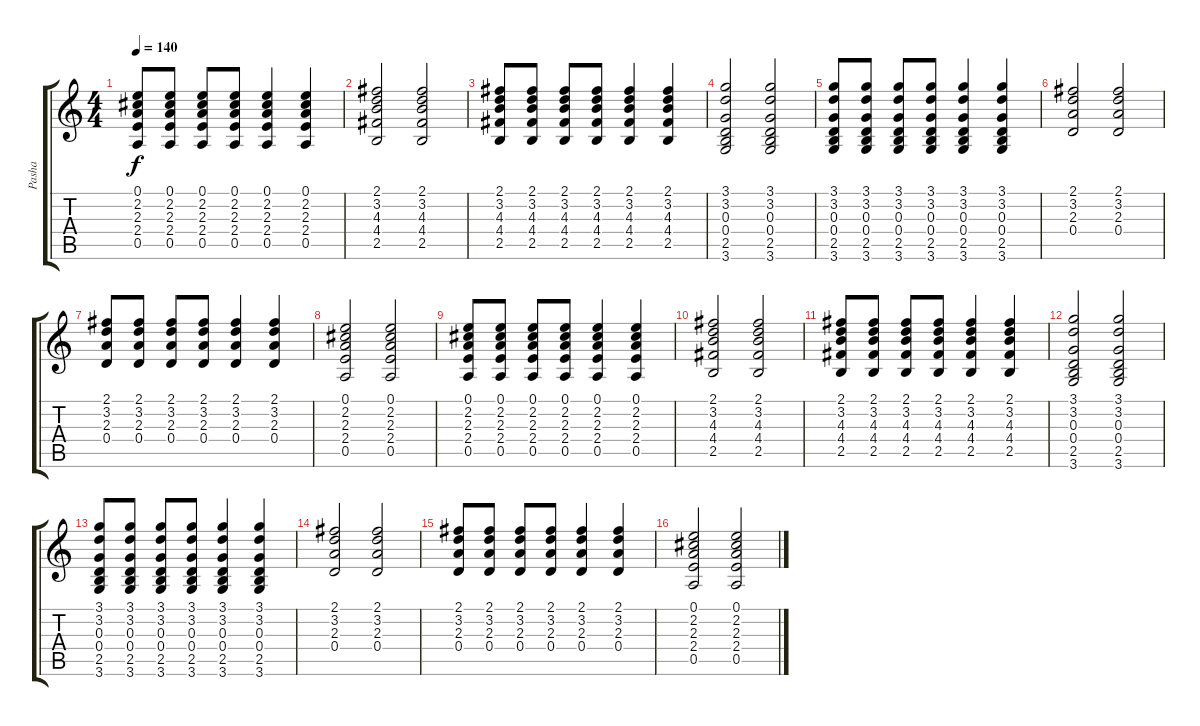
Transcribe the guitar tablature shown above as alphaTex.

\track ("Pasha" "Pasha") {instrument acousticguitarsteel}
\staff {score tabs}
\tuning (E4 B3 G3 D3 A2 E2) {hide}
\ts (4 4)
\tempo 140
\clef g2
\ks c
(0.1 2.2 2.3 2.4 0.5).8{dy f} (0.1 2.2 2.3 2.4 0.5).8 (0.1 2.2 2.3 2.4 0.5).8 (0.1 2.2 2.3 2.4 0.5).8 (0.1 2.2 2.3 2.4 0.5).4 (0.1 2.2 2.3 2.4 0.5).4 |
(2.1 3.2 4.3 4.4 2.5).2 (2.1 3.2 4.3 4.4 2.5).2 |
(2.1 3.2 4.3 4.4 2.5).8 (2.1 3.2 4.3 4.4 2.5).8 (2.1 3.2 4.3 4.4 2.5).8 (2.1 3.2 4.3 4.4 2.5).8 (2.1 3.2 4.3 4.4 2.5).4 (2.1 3.2 4.3 4.4 2.5).4 |
(3.1 3.2 0.3 0.4 2.5 3.6).2 (3.1 3.2 0.3 0.4 2.5 3.6).2 |
(3.1 3.2 0.3 0.4 2.5 3.6).8 (3.1 3.2 0.3 0.4 2.5 3.6).8 (3.1 3.2 0.3 0.4 2.5 3.6).8 (3.1 3.2 0.3 0.4 2.5 3.6).8 (3.1 3.2 0.3 0.4 2.5 3.6).4 (3.1 3.2 0.3 0.4 2.5 3.6).4 |
(2.1 3.2 2.3 0.4).2 (2.1 3.2 2.3 0.4).2 |
(2.1 3.2 2.3 0.4).8 (2.1 3.2 2.3 0.4).8 (2.1 3.2 2.3 0.4).8 (2.1 3.2 2.3 0.4).8 (2.1 3.2 2.3 0.4).4 (2.1 3.2 2.3 0.4).4 |
(0.1 2.2 2.3 2.4 0.5).2 (0.1 2.2 2.3 2.4 0.5).2 |
(0.1 2.2 2.3 2.4 0.5).8 (0.1 2.2 2.3 2.4 0.5).8 (0.1 2.2 2.3 2.4 0.5).8 (0.1 2.2 2.3 2.4 0.5).8 (0.1 2.2 2.3 2.4 0.5).4 (0.1 2.2 2.3 2.4 0.5).4 |
(2.1 3.2 4.3 4.4 2.5).2 (2.1 3.2 4.3 4.4 2.5).2 |
(2.1 3.2 4.3 4.4 2.5).8 (2.1 3.2 4.3 4.4 2.5).8 (2.1 3.2 4.3 4.4 2.5).8 (2.1 3.2 4.3 4.4 2.5).8 (2.1 3.2 4.3 4.4 2.5).4 (2.1 3.2 4.3 4.4 2.5).4 |
(3.1 3.2 0.3 0.4 2.5 3.6).2 (3.1 3.2 0.3 0.4 2.5 3.6).2 |
(3.1 3.2 0.3 0.4 2.5 3.6).8 (3.1 3.2 0.3 0.4 2.5 3.6).8 (3.1 3.2 0.3 0.4 2.5 3.6).8 (3.1 3.2 0.3 0.4 2.5 3.6).8 (3.1 3.2 0.3 0.4 2.5 3.6).4 (3.1 3.2 0.3 0.4 2.5 3.6).4 |
(2.1 3.2 2.3 0.4).2 (2.1 3.2 2.3 0.4).2 |
(2.1 3.2 2.3 0.4).8 (2.1 3.2 2.3 0.4).8 (2.1 3.2 2.3 0.4).8 (2.1 3.2 2.3 0.4).8 (2.1 3.2 2.3 0.4).4 (2.1 3.2 2.3 0.4).4 |
(0.1 2.2 2.3 2.4 0.5).2 (0.1 2.2 2.3 2.4 0.5).2
